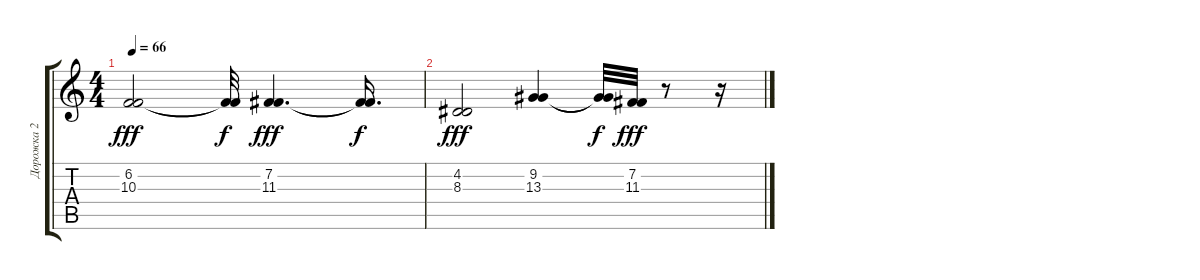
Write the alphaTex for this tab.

\track ("Дорожка 2" "Дорожка 2") {instrument stringensemble2}
\staff {score tabs}
\tuning (E4 B3 G3 D3 A2 E2) {hide}
\ts (4 4)
\tempo 66
\clef g2
\ks c
(6.2 10.3).2{dy fff} (6.2{t} 10.3{t}).32{dy f} (7.2 11.3).4{d dy fff} (7.2{t} 11.3{t}).16{d dy f} |
(4.2 8.3).2{dy fff} (9.2 13.3).4 (9.2{t} 13.3{t}).32{dy f} (7.2 11.3).32{dy fff} r.8 r.16
